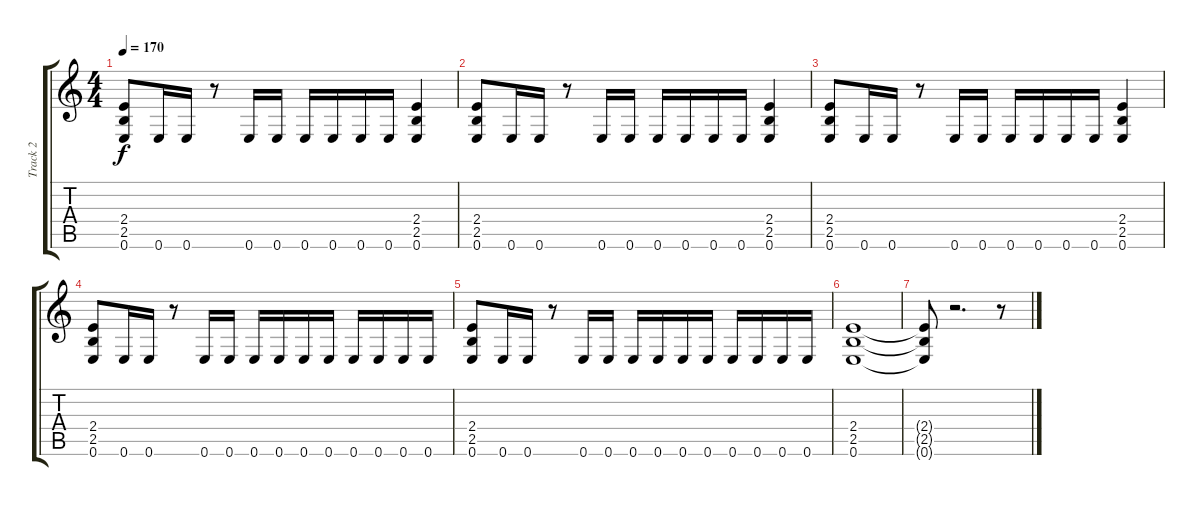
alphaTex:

\track ("Track 2" "Track 2") {instrument distortionguitar}
\staff {score tabs}
\tuning (E4 B3 G3 D3 A2 E2) {hide}
\ts (4 4)
\tempo 170
\clef g2
\ks c
(2.4 2.5 0.6).8{dy f} 0.6.16 0.6.16 r.8 0.6.16 0.6.16 0.6.16 0.6.16 0.6.16 0.6.16 (2.4 2.5 0.6).4 |
(2.4 2.5 0.6).8 0.6.16 0.6.16 r.8 0.6.16 0.6.16 0.6.16 0.6.16 0.6.16 0.6.16 (2.4 2.5 0.6).4 |
(2.4 2.5 0.6).8 0.6.16 0.6.16 r.8 0.6.16 0.6.16 0.6.16 0.6.16 0.6.16 0.6.16 (2.4 2.5 0.6).4 |
(2.4 2.5 0.6).8 0.6.16 0.6.16 r.8 0.6.16 0.6.16 0.6.16 0.6.16 0.6.16 0.6.16 0.6.16 0.6.16 0.6.16 0.6.16 |
(2.4 2.5 0.6).8 0.6.16 0.6.16 r.8 0.6.16 0.6.16 0.6.16 0.6.16 0.6.16 0.6.16 0.6.16 0.6.16 0.6.16 0.6.16 |
(2.4 2.5 0.6).1 |
(2.4{t} 2.5{t} 0.6{t}).8 r.2{d} r.8
